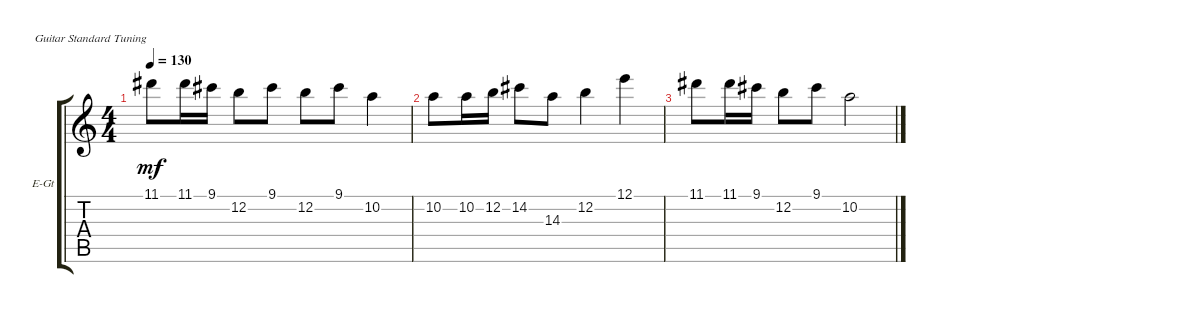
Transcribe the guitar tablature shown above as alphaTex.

\defaultSystemsLayout 4
\bracketExtendMode groupsimilarinstruments
\firstSystemTrackNameOrientation horizontal
\otherSystemsTrackNameOrientation horizontal
\track ("Guitar 3" "E-Gt") {instrument distortionguitar}
\staff {score tabs}
\tuning (E4 B3 G3 D3 A2 E2)
\ts (4 4)
\tempo 130
\clef g2
\ks aminor
11.1.8{dy mf} 11.1.16 9.1.16 12.2.8 9.1.8 12.2.8 9.1.8 10.2.4 |
10.2.8 10.2.16 12.2.16 14.2.8 14.3.8 12.2.4 12.1.4 |
11.1.8 11.1.16 9.1.16 12.2.8 9.1.8 10.2.2
